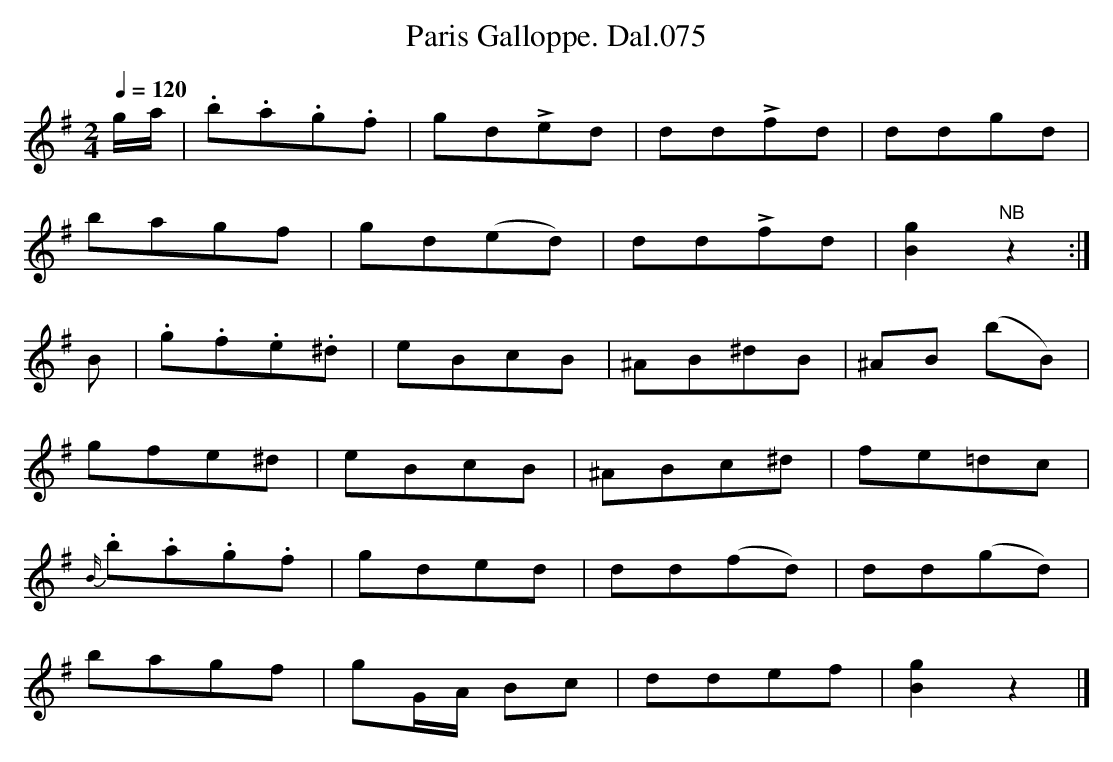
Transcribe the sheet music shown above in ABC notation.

X:1
T:Paris Galloppe. Dal.075
M:2/4
L:1/8
Q:1/4=120
K:G
g/a/|.b.a.g.f|gd!>!ed|dd!>!fd|ddgd|
bagf|gd(ed)|dd!>!fd|[g2B2]"NB"z2:|
B|.g.f.e.^d|eBcB|^AB^dB|^AB (bB)|
gfe^d|eBcB|^ABc^d|fe=dc|
{B/}.b.a.g.f|gded|dd(fd)|dd(gd)|
bagf|gG/A/ Bc|ddef|[g2B2]z2|]
